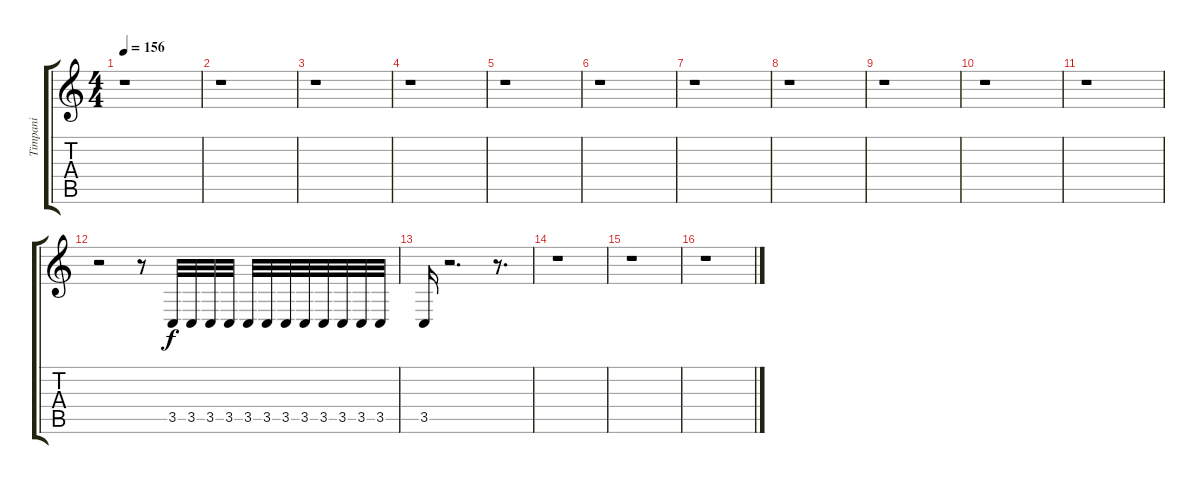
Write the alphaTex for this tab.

\track ("Timpani" "Timpani") {instrument timpani}
\staff {score tabs}
\tuning (E4 B3 G3 D3 A2 E2) {hide}
\ts (4 4)
\tempo 156
\clef g2
\ks c
r.1{dy f} |
r.1 |
r.1 |
r.1 |
r.1 |
r.1 |
r.1 |
r.1 |
r.1 |
r.1 |
r.1 |
r.2 r.8 3.5.32{volume 5} 3.5.32{volume 6} 3.5.32{volume 6} 3.5.32{volume 6} 3.5.32{volume 7} 3.5.32{volume 8} 3.5.32{volume 8} 3.5.32{volume 10} 3.5.32{volume 10} 3.5.32{volume 11} 3.5.32{volume 12} 3.5.32{volume 12} |
3.5.16 r.2{d} r.8{d} |
r.1 |
r.1 |
r.1
